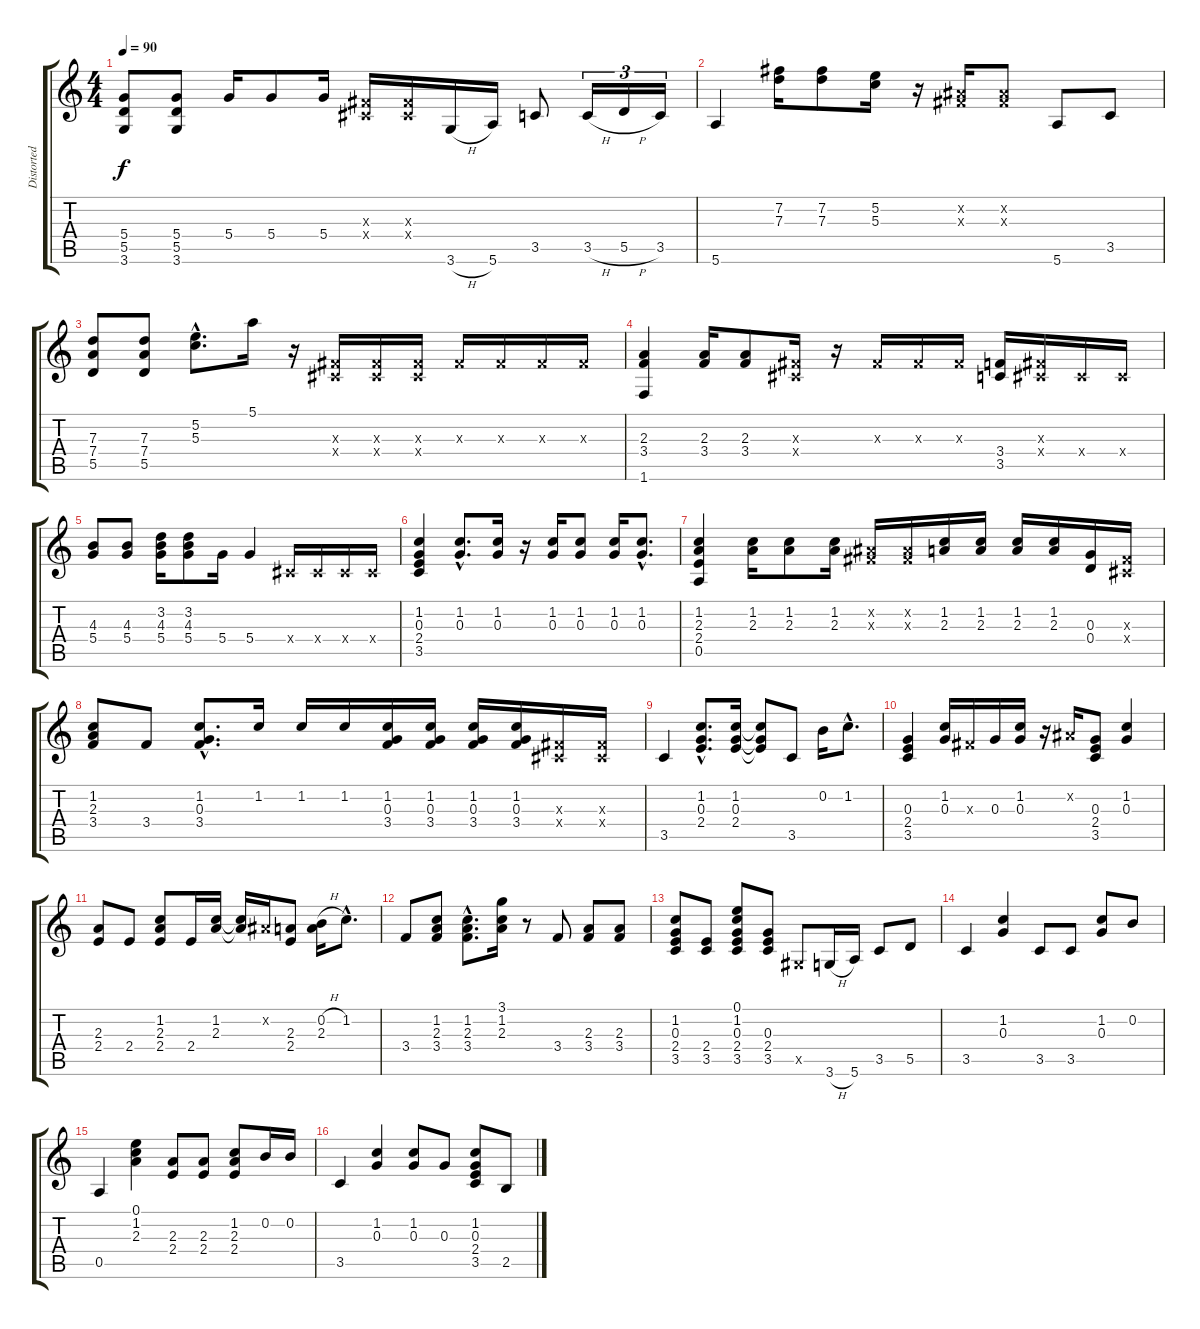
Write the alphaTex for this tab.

\track ("Distorted Electric" "Distorted ") {instrument distortionguitar}
\staff {score tabs}
\tuning (E4 B3 G3 D3 A2 E2) {hide}
\ts (4 4)
\tempo 90
\clef g2
\ks c
(5.4 5.5 3.6).8{dy f} (5.4 5.5 3.6).8 5.4.16 5.4.8 5.4.16 (-1.3{x} -1.4{x}).16 (-1.3{x} -1.4{x}).16 3.6{h}.16 5.6.16 3.5.8 3.5{h}.16{tu (3 2)} 5.5{h}.16{tu (3 2)} 3.5.16{tu (3 2)} |
5.6.4 (7.2 7.3).16 (7.2 7.3).8 (5.2 5.3).16 r.16 (-1.2{x} -1.3{x}).16 (-1.2{x} -1.3{x}).8 5.6.8 3.5.8 |
(7.3 7.4 5.5).8 (7.3 7.4 5.5).8 (5.2{hac} 5.3{hac}).8{d} 5.1.16 r.16 (-1.3{x} -1.4{x}).16 (-1.3{x} -1.4{x}).16 (-1.3{x} -1.4{x}).16 -1.3{x}.16 -1.3{x}.16 -1.3{x}.16 -1.3{x}.16 |
(2.3 3.4 1.6).4 (2.3 3.4).16 (2.3 3.4).8 (-1.3{x} -1.4{x}).16 r.16 -1.3{x}.16 -1.3{x}.16 -1.3{x}.16 (3.4 3.5).16 (-1.3{x} -1.4{x}).16 -1.4{x}.16 -1.4{x}.16 |
(4.3 5.4).8 (4.3 5.4).8 (3.2 4.3 5.4).16 (3.2 4.3 5.4).8 5.4.16 5.4.4 -1.4{x}.16 -1.4{x}.16 -1.4{x}.16 -1.4{x}.16 |
(1.2 0.3 2.4 3.5).4 (1.2{hac} 0.3{hac}).8{d} (1.2 0.3).16 r.16 (1.2 0.3).16 (1.2 0.3).8 (1.2 0.3).16 (1.2{hac} 0.3{hac}).8{d} |
(1.2 2.3 2.4 0.5).4 (1.2 2.3).16 (1.2 2.3).8 (1.2 2.3).16 (-1.2{x} -1.3{x}).16 (-1.2{x} -1.3{x}).16 (1.2 2.3).16 (1.2 2.3).16 (1.2 2.3).16 (1.2 2.3).16 (0.3 0.4).16 (-1.3{x} -1.4{x}).16 |
(1.2 2.3 3.4).8 3.4.8 (1.2{hac} 0.3{hac} 3.4{hac}).8{d} 1.2.16 1.2.16 1.2.16 (1.2 0.3 3.4).16 (1.2 0.3 3.4).16 (1.2 0.3 3.4).16 (1.2 0.3 3.4).16 (-1.3{x} -1.4{x}).16 (-1.3{x} -1.4{x}).16 |
3.5.4 (1.2{hac} 0.3{hac} 2.4{hac}).8{d} (1.2 0.3 2.4).16 (1.2{t} 0.3{t} 2.4{t}).8 3.5.8 0.2.16 1.2{hac}.8{d} |
(0.3 2.4 3.5).4 (1.2 0.3).16 -1.3{x}.16 0.3.16 (1.2 0.3).16 r.16 -1.2{x}.16 (0.3 2.4 3.5).8 (1.2 0.3).4 |
(2.3 2.4).8 2.4.8 (1.2 2.3 2.4).8 2.4.16 (1.2 2.3).16 (1.2{t} 2.3{t}).16 -1.2{x}.16 (2.3 2.4).8 (0.2{h} 2.3).16 1.2{hac}.8{d} |
3.4.8 (1.2 2.3 3.4).8 (1.2{hac} 2.3{hac} 3.4{hac}).8{d} (3.1 1.2 2.3).16 r.8 3.4.8 (2.3 3.4).8 (2.3 3.4).8 |
(1.2 0.3 2.4 3.5).8 (2.4 3.5).8 (0.1 1.2 0.3 2.4 3.5).8 (0.3 2.4 3.5).8 -1.5{x}.8 3.6{h}.16 5.6.16 3.5.8 5.5.8 |
3.5.4 (1.2 0.3).4 3.5.8 3.5.8 (1.2 0.3).8 0.2.8 |
0.5.4 (0.1 1.2 2.3).4 (2.3 2.4).8 (2.3 2.4).8 (1.2 2.3 2.4).8 0.2.16 0.2.16 |
3.5.4 (1.2 0.3).4 (1.2 0.3).8 0.3.8 (1.2 0.3 2.4 3.5).8 2.5.8
